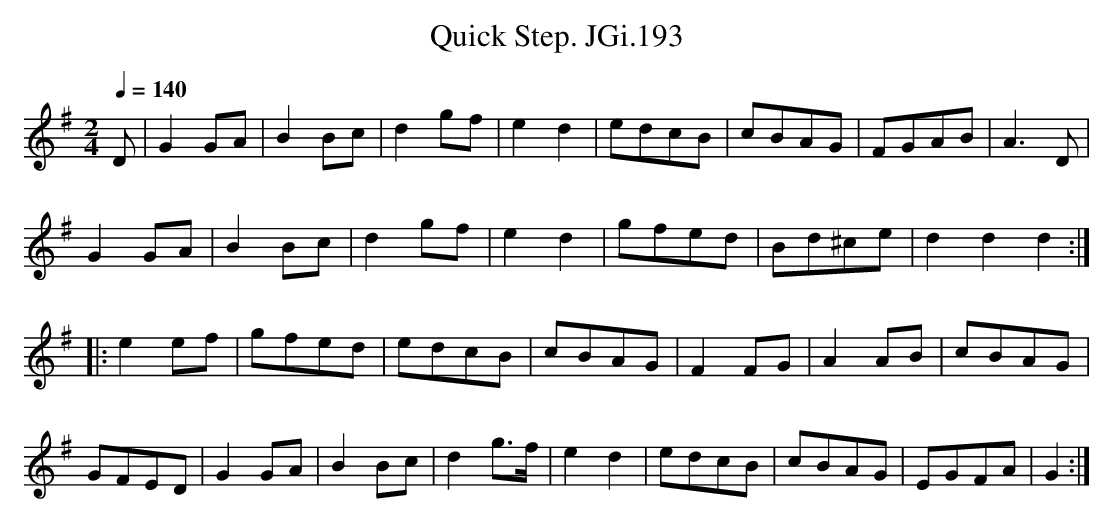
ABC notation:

X:1
T:Quick Step. JGi.193
M:2/4
L:1/8
Q:1/4=140
K:G
D|G2GA|B2Bc|d2gf|e2d2|edcB|cBAG|FGAB|A3D|
G2GA|B2Bc|d2gf|e2d2|gfed|Bd^ce|d2d2d2:|
|:e2ef|gfed|edcB|cBAG|F2FG|A2AB|cBAG|
GFED|G2GA|B2Bc|d2g>f|e2d2|edcB|cBAG|EGFA|G2:|
